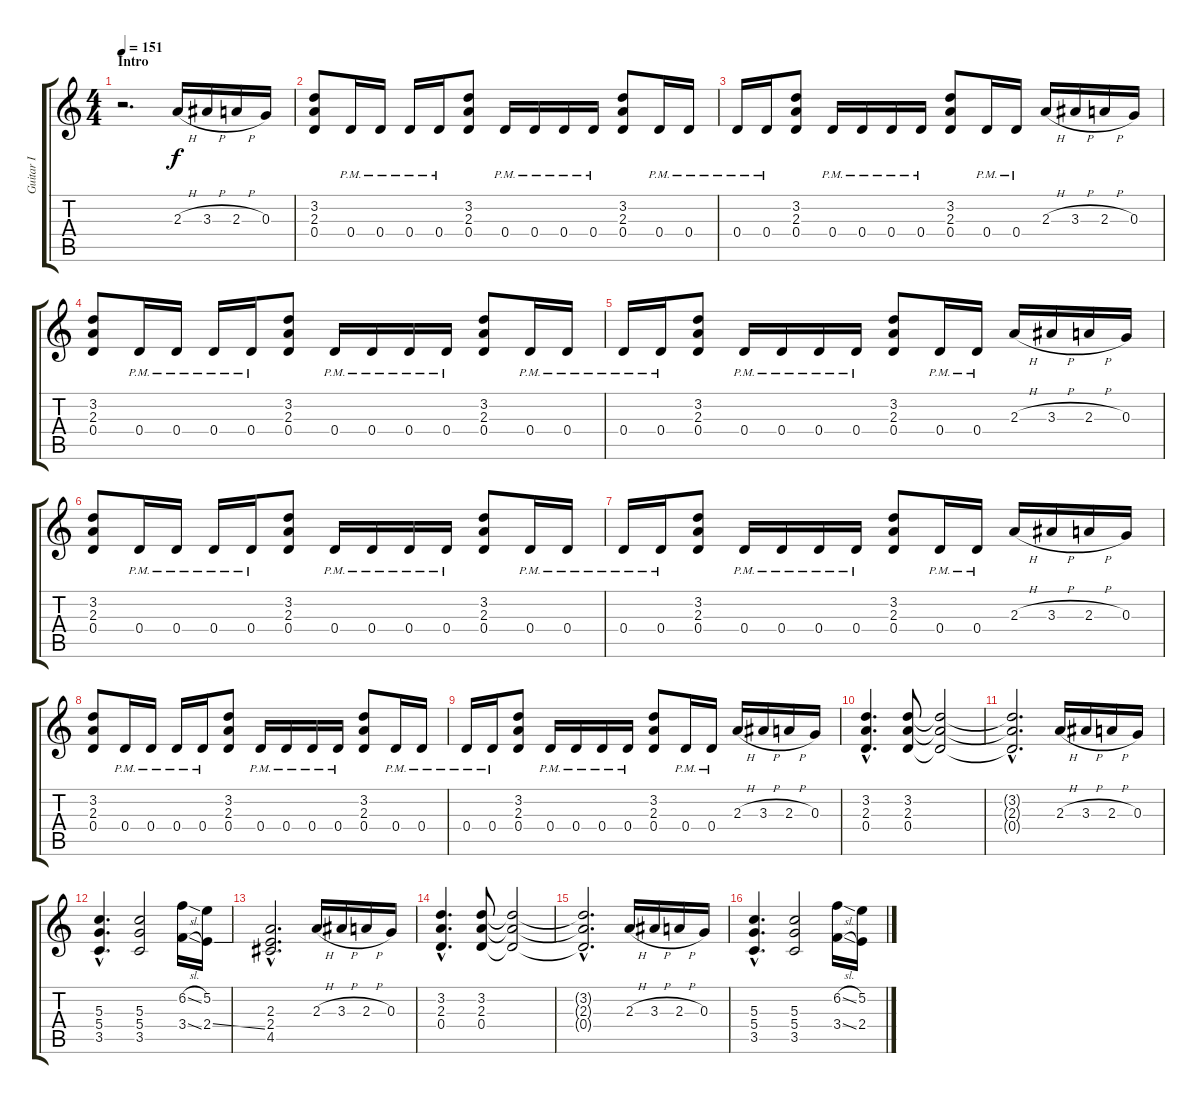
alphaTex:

\track ("Guitar I" "Guitar I") {instrument overdrivenguitar}
\staff {score tabs}
\tuning (E4 B3 G3 D3 A2 E2) {hide}
\ts (4 4)
\section ("" "Intro")
\tempo 151
\clef g2
\ks c
r.2{d dy f instrument overdrivenguitar} 2.3{h}.16 3.3{h}.16 2.3{h}.16 0.3.16 |
(3.2 2.3 0.4).8 0.4{pm}.16 0.4{pm}.16 0.4{pm}.16 0.4{pm}.16 (3.2 2.3 0.4).8 0.4{pm}.16 0.4{pm}.16 0.4{pm}.16 0.4{pm}.16 (3.2 2.3 0.4).8 0.4{pm}.16 0.4{pm}.16 |
0.4{pm}.16 0.4{pm}.16 (3.2 2.3 0.4).8 0.4{pm}.16 0.4{pm}.16 0.4{pm}.16 0.4{pm}.16 (3.2 2.3 0.4).8 0.4{pm}.16 0.4{pm}.16 2.3{h}.16 3.3{h}.16 2.3{h}.16 0.3.16 |
(3.2 2.3 0.4).8 0.4{pm}.16 0.4{pm}.16 0.4{pm}.16 0.4{pm}.16 (3.2 2.3 0.4).8 0.4{pm}.16 0.4{pm}.16 0.4{pm}.16 0.4{pm}.16 (3.2 2.3 0.4).8 0.4{pm}.16 0.4{pm}.16 |
0.4{pm}.16 0.4{pm}.16 (3.2 2.3 0.4).8 0.4{pm}.16 0.4{pm}.16 0.4{pm}.16 0.4{pm}.16 (3.2 2.3 0.4).8 0.4{pm}.16 0.4{pm}.16 2.3{h}.16 3.3{h}.16 2.3{h}.16 0.3.16 |
(3.2 2.3 0.4).8 0.4{pm}.16 0.4{pm}.16 0.4{pm}.16 0.4{pm}.16 (3.2 2.3 0.4).8 0.4{pm}.16 0.4{pm}.16 0.4{pm}.16 0.4{pm}.16 (3.2 2.3 0.4).8 0.4{pm}.16 0.4{pm}.16 |
0.4{pm}.16 0.4{pm}.16 (3.2 2.3 0.4).8 0.4{pm}.16 0.4{pm}.16 0.4{pm}.16 0.4{pm}.16 (3.2 2.3 0.4).8 0.4{pm}.16 0.4{pm}.16 2.3{h}.16 3.3{h}.16 2.3{h}.16 0.3.16 |
(3.2 2.3 0.4).8 0.4{pm}.16 0.4{pm}.16 0.4{pm}.16 0.4{pm}.16 (3.2 2.3 0.4).8 0.4{pm}.16 0.4{pm}.16 0.4{pm}.16 0.4{pm}.16 (3.2 2.3 0.4).8 0.4{pm}.16 0.4{pm}.16 |
0.4{pm}.16 0.4{pm}.16 (3.2 2.3 0.4).8 0.4{pm}.16 0.4{pm}.16 0.4{pm}.16 0.4{pm}.16 (3.2 2.3 0.4).8 0.4{pm}.16 0.4{pm}.16 2.3{h}.16 3.3{h}.16 2.3{h}.16 0.3.16 |
(3.2{hac} 2.3{hac} 0.4{hac}).4{d} (3.2 2.3 0.4).8 (3.2{t} 2.3{t} 0.4{t}).2 |
(3.2{hac t} 2.3{hac t} 0.4{hac t}).2{d} 2.3{h}.16 3.3{h}.16 2.3{h}.16 0.3.16 |
(5.3{hac} 5.4{hac} 3.5{hac}).4{d} (5.3 5.4 3.5).2 (6.2{sl} 3.4{sl}).16 (5.2 2.4{ss}).16 |
(2.3{hac} 2.4{hac} 4.5{hac}).2{d} 2.3{h}.16 3.3{h}.16 2.3{h}.16 0.3.16 |
(3.2{hac} 2.3{hac} 0.4{hac}).4{d} (3.2 2.3 0.4).8 (3.2{t} 2.3{t} 0.4{t}).2 |
(3.2{hac t} 2.3{hac t} 0.4{hac t}).2{d} 2.3{h}.16 3.3{h}.16 2.3{h}.16 0.3.16 |
(5.3{hac} 5.4{hac} 3.5{hac}).4{d} (5.3 5.4 3.5).2 (6.2{sl} 3.4{sl}).16 (5.2 2.4{ss}).16
